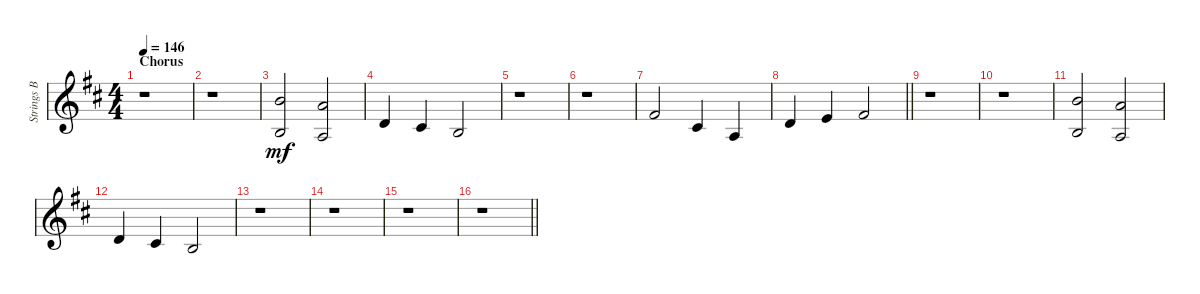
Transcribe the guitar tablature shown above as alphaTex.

\track ("Strings B" "Strings B") {instrument frenchhorn}
\staff {score}
\tuning (E4 B3 G3 D3 A2 E2) {hide}
\ts (4 4)
\section ("" "Chorus")
\tempo 146
\clef g2
\ks bminor
r.1{dy f} |
r.1 |
(16.3 14.5).2{dy mf volume 7} (14.3 12.5).2 |
12.4.4 11.4.4 14.5.2 |
r.1 |
r.1 |
16.4.2 16.5.4 17.6.4 |
\barLineRight lightlight
17.5.4 14.4.4 16.4.2 |
\section ("" "")
r.1 |
r.1 |
(16.3 14.5).2 (14.3 12.5).2 |
12.4.4 11.4.4 14.5.2 |
r.1 |
r.1 |
r.1 |
\barLineRight lightlight
r.1
